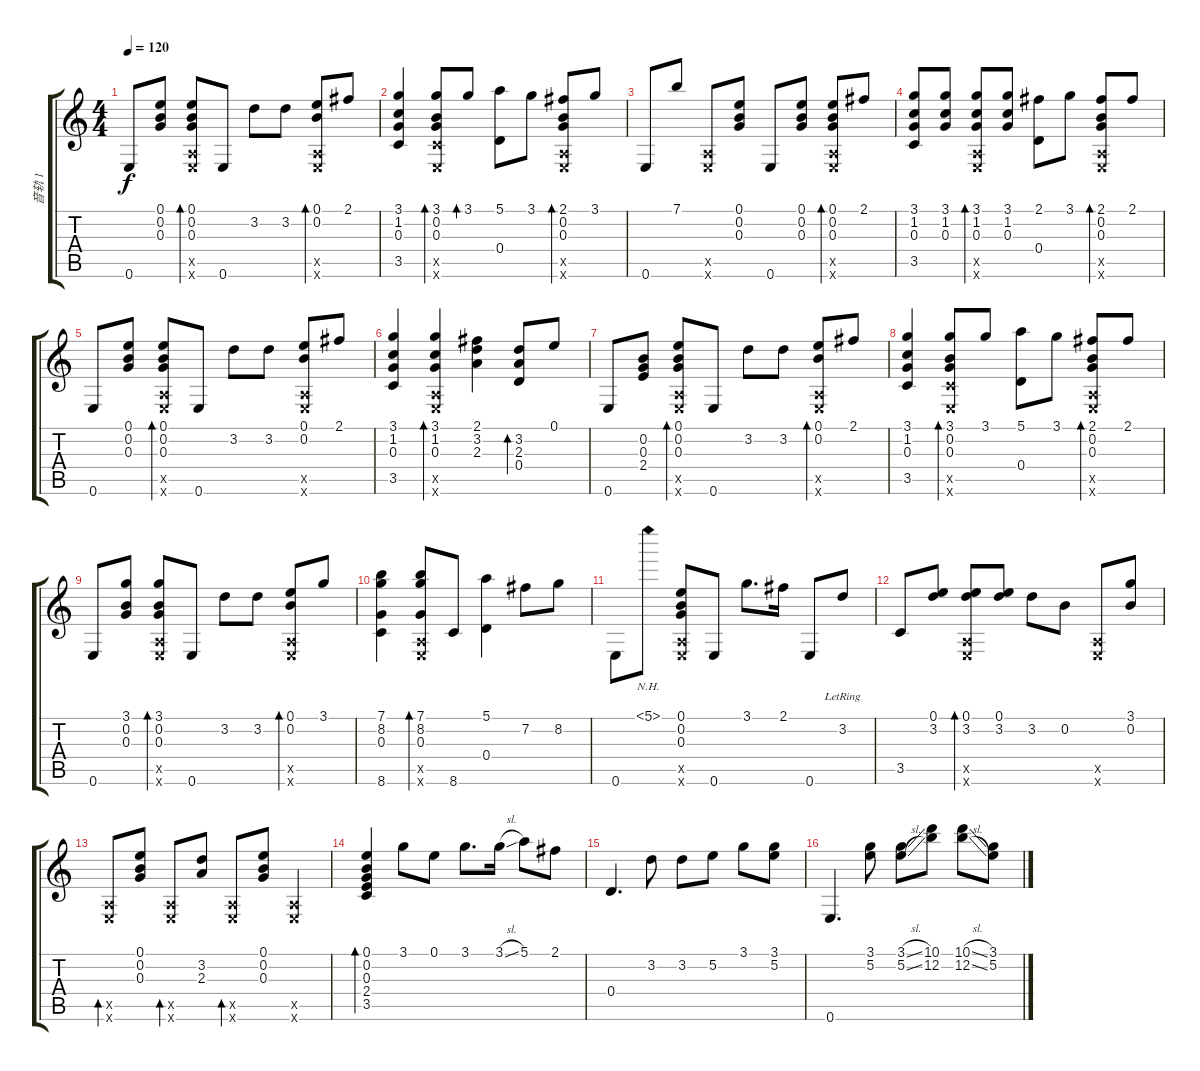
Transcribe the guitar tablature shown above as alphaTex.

\track ("音轨 1" "音轨 1") {instrument acousticguitarsteel}
\staff {score tabs}
\tuning (E4 B3 G3 D3 A2 E2) {hide}
\ts (4 4)
\tempo 120
\clef g2
\ks c
0.6.8{dy f} (0.1 0.2 0.3).8 (0.1 0.2 0.3 0.5{x} 0.6{x}).8{bd 30} 0.6.8 3.2.8 3.2.8 (0.1 0.2 0.5{x} 0.6{x}).8{bd 30} 2.1.8 |
(3.1 1.2 0.3 3.5).4 (3.1 0.2 0.3 3.5{x} 0.6{x}).8{bd 30} 3.1.8{bd 30} (5.1 0.4).8 3.1.8 (2.1 0.2 0.3 0.5{x} 0.6{x}).8{bd 30} 3.1.8 |
0.6.8 7.1.8 (0.5{x} 0.6{x}).8 (0.1 0.2 0.3).8 0.6.8 (0.1 0.2 0.3).8 (0.1 0.2 0.3 0.5{x} 0.6{x}).8{bd 30} 2.1.8 |
(3.1 1.2 0.3 3.5).8 (3.1 1.2 0.3).8 (3.1 1.2 0.3 0.5{x} 0.6{x}).8{bd 30} (3.1 1.2 0.3).8 (2.1 0.4).8 3.1.8 (2.1 0.2 0.3 0.5{x} 0.6{x}).8{bd 30} 2.1.8 |
0.6.8 (0.1 0.2 0.3).8 (0.1 0.2 0.3 0.5{x} 0.6{x}).8{bd 30} 0.6.8 3.2.8 3.2.8 (0.1 0.2 0.5{x} 0.6{x}).8 2.1.8 |
(3.1 1.2 0.3 3.5).4 (3.1 1.2 0.3 0.5{x} 0.6{x}).4{bd 30} (2.1 3.2 2.3).4 (3.2 2.3 0.4).8{bd 480} 0.1.8 |
0.6.8 (0.2 0.3 2.4).8 (0.1 0.2 0.3 0.5{x} 0.6{x}).8{bd 30} 0.6.8 3.2.8 3.2.8 (0.1 0.2 0.5{x} 0.6{x}).8{bd 30} 2.1.8 |
(3.1 1.2 0.3 3.5).4 (3.1 0.2 0.3 3.5{x} 0.6{x}).8{bd 30} 3.1.8 (5.1 0.4).8 3.1.8 (2.1 0.2 0.3 0.5{x} 0.6{x}).8{bd 30} 2.1.8 |
0.6.8 (3.1 0.2 0.3).8 (3.1 0.2 0.3 0.5{x} 0.6{x}).8{bd 30} 0.6.8 3.2.8 3.2.8 (0.1 0.2 0.5{x} 0.6{x}).8{bd 30} 3.1.8 |
(7.1 8.2 0.3 8.6).4 (7.1 8.2 0.3 0.5{x} 0.6{x}).8{bd 30} 8.6.8 (5.1 0.4).4 7.2.8 8.2.8 |
0.6.8 5.1{nh}.8 (0.1 0.2 0.3 0.5{x} 0.6{x}).8 0.6.8 3.1.8{d} 2.1.16 0.6.8 3.2{lr}.8 |
3.5.8 (0.1 3.2).8 (0.1 3.2 0.5{x} 0.6{x}).8{bd 30} (0.1 3.2).8 3.2.8 0.2.8 (0.5{x} 0.6{x}).8 (3.1 0.2).8 |
(0.5{x} 0.6{x}).8{bd 30} (0.1 0.2 0.3).8 (0.5{x} 0.6{x}).8{bd 30} (3.2 2.3).8 (0.5{x} 0.6{x}).8{bd 30} (0.1 0.2 0.3).8 (0.5{x} 0.6{x}).4 |
(0.1 0.2 0.3 2.4 3.5).4{bd 240} 3.1.8 0.1.8 3.1.8{d} 3.1{sl}.16 5.1.8 2.1.8 |
0.4.4{d} 3.2.8 3.2.8 5.2.8 3.1.8 (3.1 5.2).8 |
0.6.4{d} (3.1 5.2).8 (3.1{sl} 5.2{sl}).8 (10.1 12.2).8 (10.1{sl} 12.2{sl}).8 (3.1 5.2).8
